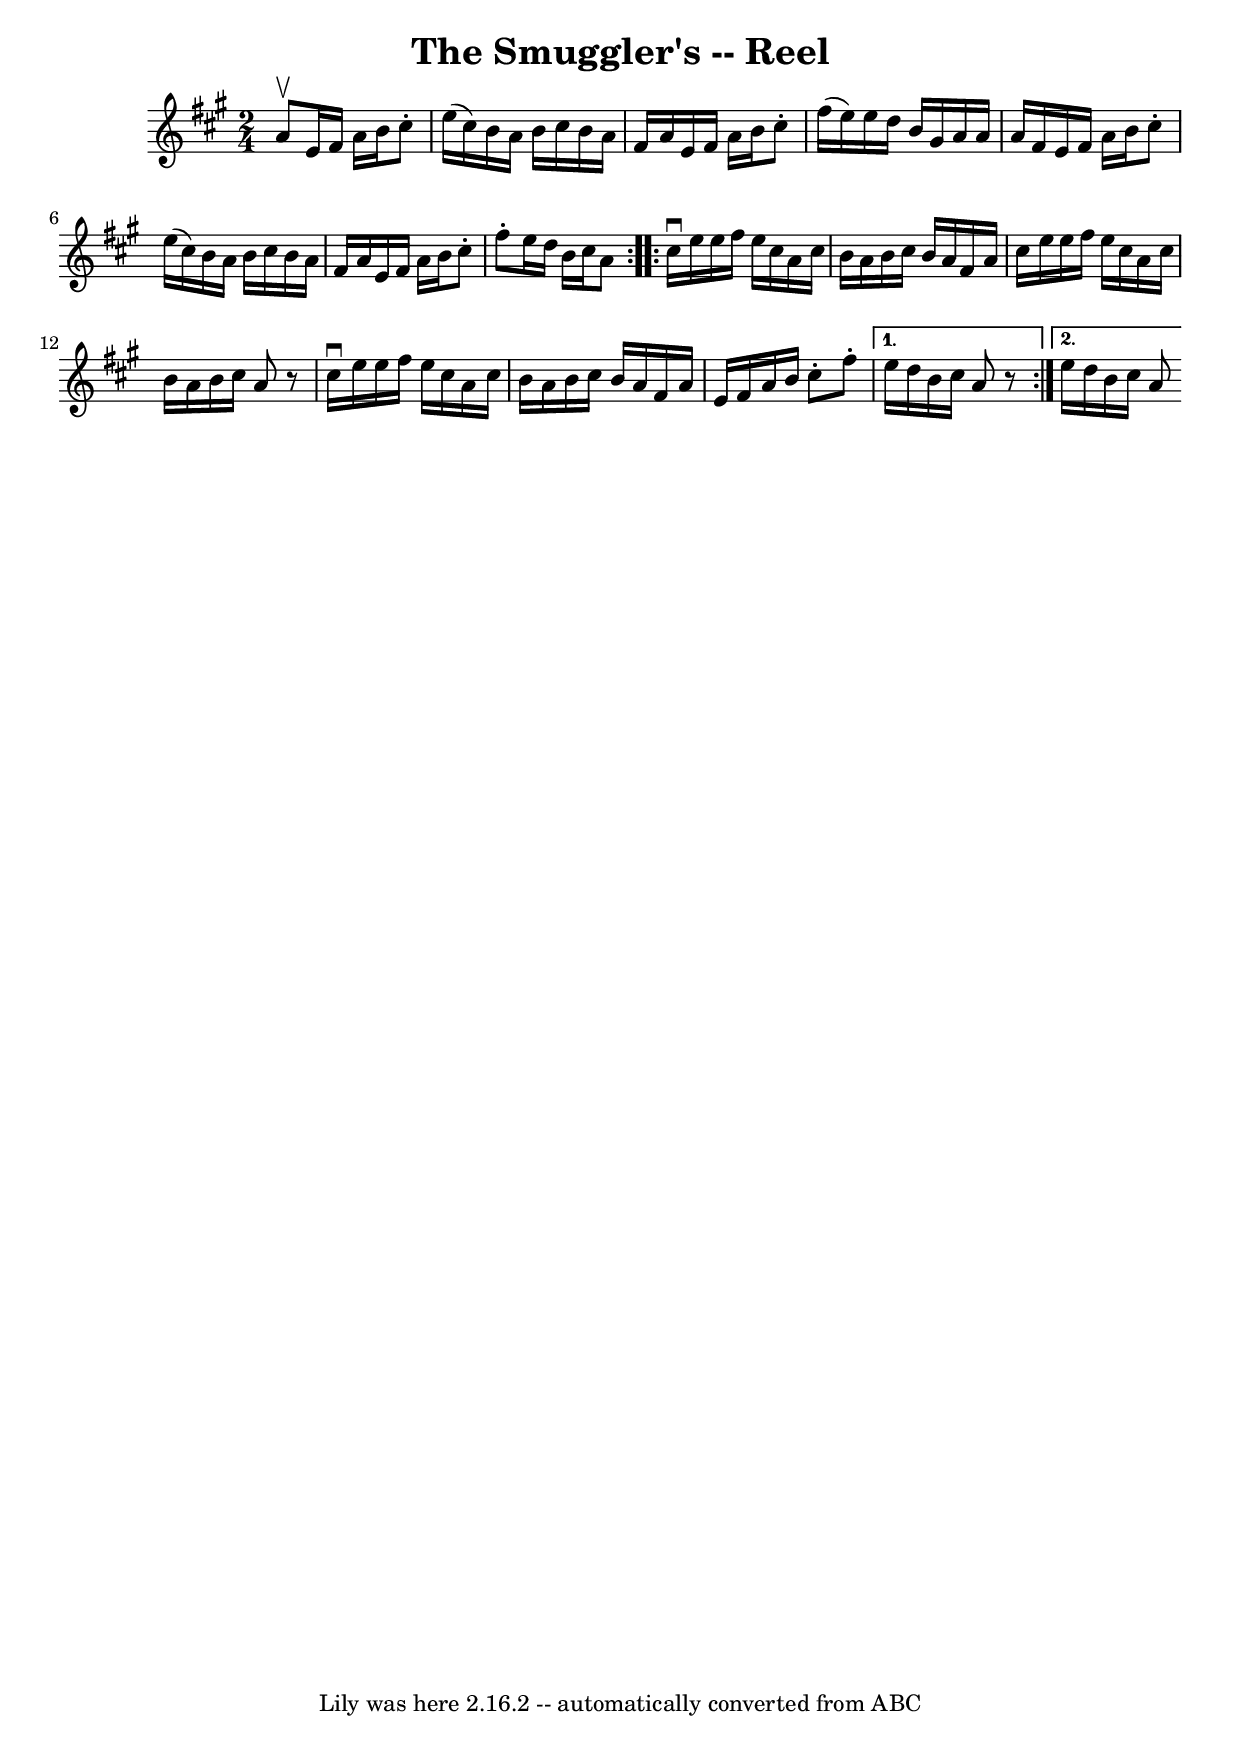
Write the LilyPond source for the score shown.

\version "2.16.2"
\include "Mammoth.ily"
\header {
  %% book = "Ryan's Mammoth Collection"
 crossRefNumber = "1"
 footnotes = "\\\\"
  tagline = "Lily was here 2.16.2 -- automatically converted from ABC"
  title = "The Smuggler's -- Reel"

}
voicedefault =  {



  \repeat volta 2 {

    \time 2/4 
    \key a \major a'8^\upbow  |
 e'16 fs'16 a'16 b'16 cs''8-. e''16 (cs''16)    |
 b'16 a'16 b'16 cs''16 b'16 a'16 fs'16 a'16     |
 e'16 fs'16 a'16 b'16 cs''8-. fs''16 (e''16)    |
 e''16 d''16 b'16 gs'16 a'16 a'16 a'16 fs'16     |
 e'16 fs'16 a'16 b'16 cs''8-. e''16 (cs''16)    |
 b'16 a'16 b'16 cs''16 b'16 a'16 fs'16 a'16     |
 e'16 fs'16 a'16 b'16 cs''8-. fs''8-.    |
 e''16 d''16 b'16    
 cs''16 a'8  
  }     
  \repeat volta 2 {
 cs''16^\downbow e''16 e''16 fs''16 e''16 cs''16 a'16 cs''16     |
 b'16 a'16 b'16 cs''16 b'16 a'16 fs'16 a'16     |
 cs''16 e''16 e''16 fs''16 e''16 cs''16 a'16 cs''16     |
 b'16 a'16 b'16 cs''16 a'8    r8    |
 cs''16^\downbow e''16 e''16 fs''16 e''16 cs''16 a'16 cs''16     |
 b'16 a'16 b'16 cs''16 b'16 a'16 fs'16 a'16     |
    
 e'16 fs'16 a'16 b'16 cs''8-. fs''8-.   
  } \alternative{{  
 e''16 d''16 b'16 cs''16 a'8    r8   
  } { e''16 d''16 b'16 cs''16 a'8  \bar " |."   
    }
	       }

}

\score{
  <<

    \context Staff="default"
    {
      \voicedefault 
      
    }

  >>
  \layout {
    
  }
  \midi {
  }

}
